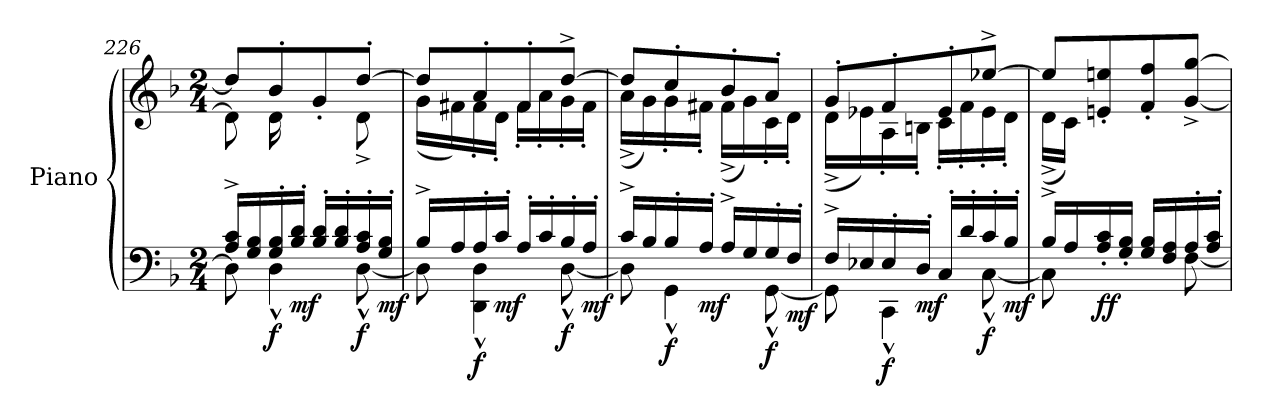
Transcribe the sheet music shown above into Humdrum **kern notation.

**kern	**kern	**dynam
*part1	*part1	*part1
*staff2	*staff1	*staff1/2
*I"Piano	*	*
*I'Pno	*	*
!!LO:LB:g=z
*clefF4	*clefG2	*
*k[b-]	*k[b-]	*
*M2/4	*M2/4	*
=226	=226	=226
*^	*^	*
16A/^ 16c/^LL	8D\]	8dd/L]	8d\]	.
16G/ 16B-/	.	.	.	.
!	!	!	!	!LO:DY:b=2
16G/' 16B-/'	4D^^\	8b-'/	16d\	f
!	!	!	!	!LO:DY:b=2
16B-/' 16d/'JJ	.	.	16ryy	mf
16B-/' 16d/'LL	.	8g'/	8ryy	.
16B-/' 16d/'	.	.	.	.
!	!	!	!	!LO:DY:b=2
16A/' 16c/'	[8D^^\	[8dd'/J	8d^\	f
!	!	!	!	!LO:DY:b=2
16G/' 16B-/'JJ	.	.	.	mf
=227	=227	=227	=227	=227
16B-^/LL	8D\]	8dd/L]	(<16g\LL	.
16A/	.	.	16f#X\)	.
!	!	!	!	!LO:DY:b=2
16A:'/	4DD\^^ 4D\^^	8a'/	16f#'\	f
!	!	!	!	!LO:DY:b=2
16c'/JJ	.	.	16d'\JJ	mf
16A'/LL	.	8f#'/	16f#'\LL	.
16c'/	.	.	16a'\	.
!	!	!	!	!LO:DY:b=2
16B-'/	[8D^^\	[8dd^/J	16g'\	f
!	!	!	!	!LO:DY:b=2
16A'/JJ	.	.	16f#'\JJ	mf
=228	=228	=228	=228	=228
16c^/LL	8D\]	8dd/L]	(<16a^\LL	.
16B-/	.	.	16g\)	.
!	!	!	!	!LO:DY:b=2
16B-'/	4GG^^\	8cc'/	16g'\	f
!	!	!	!	!LO:DY:b=2
16A'/JJ	.	.	16f#X'\JJ	mf
16A^/LL	.	8b-'/	(<16f#^\LL	.
16G/	.	.	16g\)	.
!	!	!	!	!LO:DY:b=2
16G'/	[8GG^^\	8a'/J	16c'\	f
!	!	!	!	!LO:DY:b=2
16F'/JJ	.	.	16d'\JJ	mf
=229	=229	=229	=229	=229
16F^/LL	8GG\]	8g'/L	(<16d^\LL	.
16E-X/	.	.	16e-X\)	.
!	!	!	!	!LO:DY:b=2
16E-'/	4CC^^\	8f'/	16A'\	f
!	!	!	!	!LO:DY:b=2
16D'/JJ	.	.	16Bn'\JJ	mf
16C'/LL	.	8e-'/	16c'\LL	.
16d'/	.	.	16f'\	.
!	!	!	!	!LO:DY:b=2
16c'/	[8C^^\	[8ee-X^/J	16e-'\	f
!	!	!	!	!LO:DY:b=2
16B-'/JJ	.	.	16d'\JJ	mf
=230	=230	=230	=230	=230
16B-^/LL	8C\]	8ee-/L]	(<16d^\LL	.
16A/	.	.	16c\JJ)	.
!	!	!	!	!LO:DY:b=2
!	!	!	!	!LO:DY:n=1:b
16A/' 16c/'	4ryy	8en/' 8een/'	8ryy	f f
16G/' 16B-/'JJ	.	.	.	.
16G/ 16B-/LL	.	8f/' 8ff/'	4ryy	.
16F/ 16A/	.	.	.	.
16A'/	[8F\	[8g/^ [8gg/^J	.	.
16A/' 16c/'JJ	.	.	.	.
*v	*v	*	*	*
*	*v	*v	*
=	=	=
*-	*-	*-
